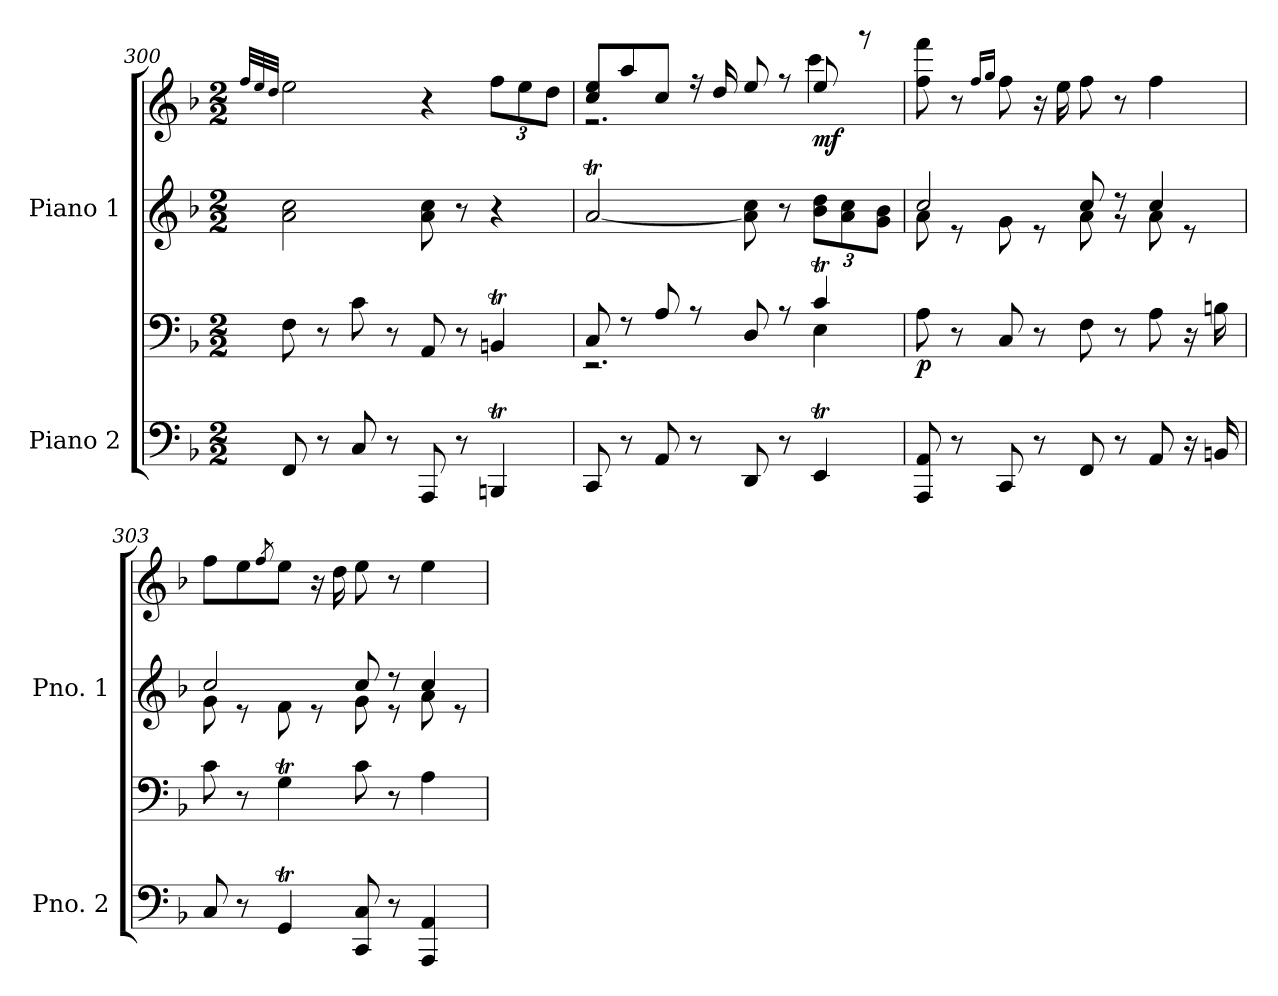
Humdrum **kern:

**kern	**kern	**dynam	**kern	**kern	**dynam
*part2	*part2	*part2	*part1	*part1	*part1
*staff4	*staff3	*staff3/4	*staff2	*staff1	*staff1/2
*I"Piano 2	*	*	*I"Piano 1	*	*
*I'Pno. 2	*	*	*I'Pno. 1	*	*
*clefF4	*clefF4	*	*clefG2	*clefG2	*
*k[b-]	*k[b-]	*	*k[b-]	*k[b-]	*
*M2/2	*M2/2	*	*M2/2	*M2/2	*
=300	=300	=300	=300	=300	=300
.	.	.	.	32qff/LLL	.
.	.	.	.	32qee/	.
.	.	.	.	32qdd/JJJ	.
8FF/	8F\	.	2a\ 2cc\	2ee\	.
8r	8r	.	.	.	.
8C/	8c\	.	.	.	.
8r	8r	.	.	.	.
8AAA/	8AA/	.	8a\ 8cc\	4r	.
8r	8r	.	8r	.	.
*	*	*	*	*Xbrackettup	*
4BBBnt/	4BBnt/	.	4r	12ff\L	.
.	.	.	.	12ee\	.
.	.	.	.	12dd\J	.
!!LO:LB:g=z
=301	=301	=301	=301	=301	=301
*	*^	*	*	*^	*
8CC/	8C/	2.r	.	[2at/	8cc/ 8ee/L	2.r	.
8r	8r	.	.	.	8aa/	.	.
8AA/	8A/	.	.	.	8cc/J	.	.
8r	8r	.	.	.	16r	.	.
.	.	.	.	.	16dd/	.	.
8DD/	8D/	.	.	8a\] 8cc\	8ee/	.	.
8r	8r	.	.	8r	8r	.	.
*	*	*	*	*Xbrackettup	*	*	*
!	!	!	!	!	!	!	!LO:DY:b
4EEt/	4cT/	4ETTT\	.	12b-\ 12dd\L	8ee/	4ccc\	mf
.	.	.	.	12a\ 12cc\	.	.	.
.	.	.	.	.	8r	.	.
.	.	.	.	12g\ 12b-\J	.	.	.
*	*v	*v	*	*	*v	*v	*
=302	=302	=302	=302	=302	=302
*	*	*	*^	*	*
!	!	!LO:DY:b	!	!	!	!
8AAA/ 8AA/	8A\	p	2cc/	8a\	8ff\ 8fff\	.
8r	8r	.	.	8r	8r	.
.	.	.	.	.	16qff/LL	.
.	.	.	.	.	16qgg/JJ	.
8CC/	8C/	.	.	8g\	8ff\	.
8r	8r	.	.	8r	16r	.
.	.	.	.	.	16ee\	.
8FF/	8F\	.	8cc/	8a\	8ff\	.
8r	8r	.	8r	8r	8r	.
8AA/	8A\	.	4cc/	8a\	4ff\	.
16r	16r	.	.	8r	.	.
16BBn/	16Bn\	.	.	.	.	.
=303	=303	=303	=303	=303	=303	=303
8C/	8c\	.	2cc/	8g\	8ff\L	.
8r	8r	.	.	8r	8ee\	.
.	.	.	.	.	8qff/	.
4GGT/	4GT\	.	.	8f\	8ee\J	.
.	.	.	.	8r	16r	.
.	.	.	.	.	16dd\	.
8CC/ 8C/	8c\	.	8cc/	8g\	8ee\	.
8r	8r	.	8r	8r	8r	.
4AAA/ 4AA/	4A\	.	4cc/	8a\	4ee\	.
.	.	.	.	8r	.	.
*	*	*	*v	*v	*	*
=	=	=	=	=	=
*-	*-	*-	*-	*-	*-
